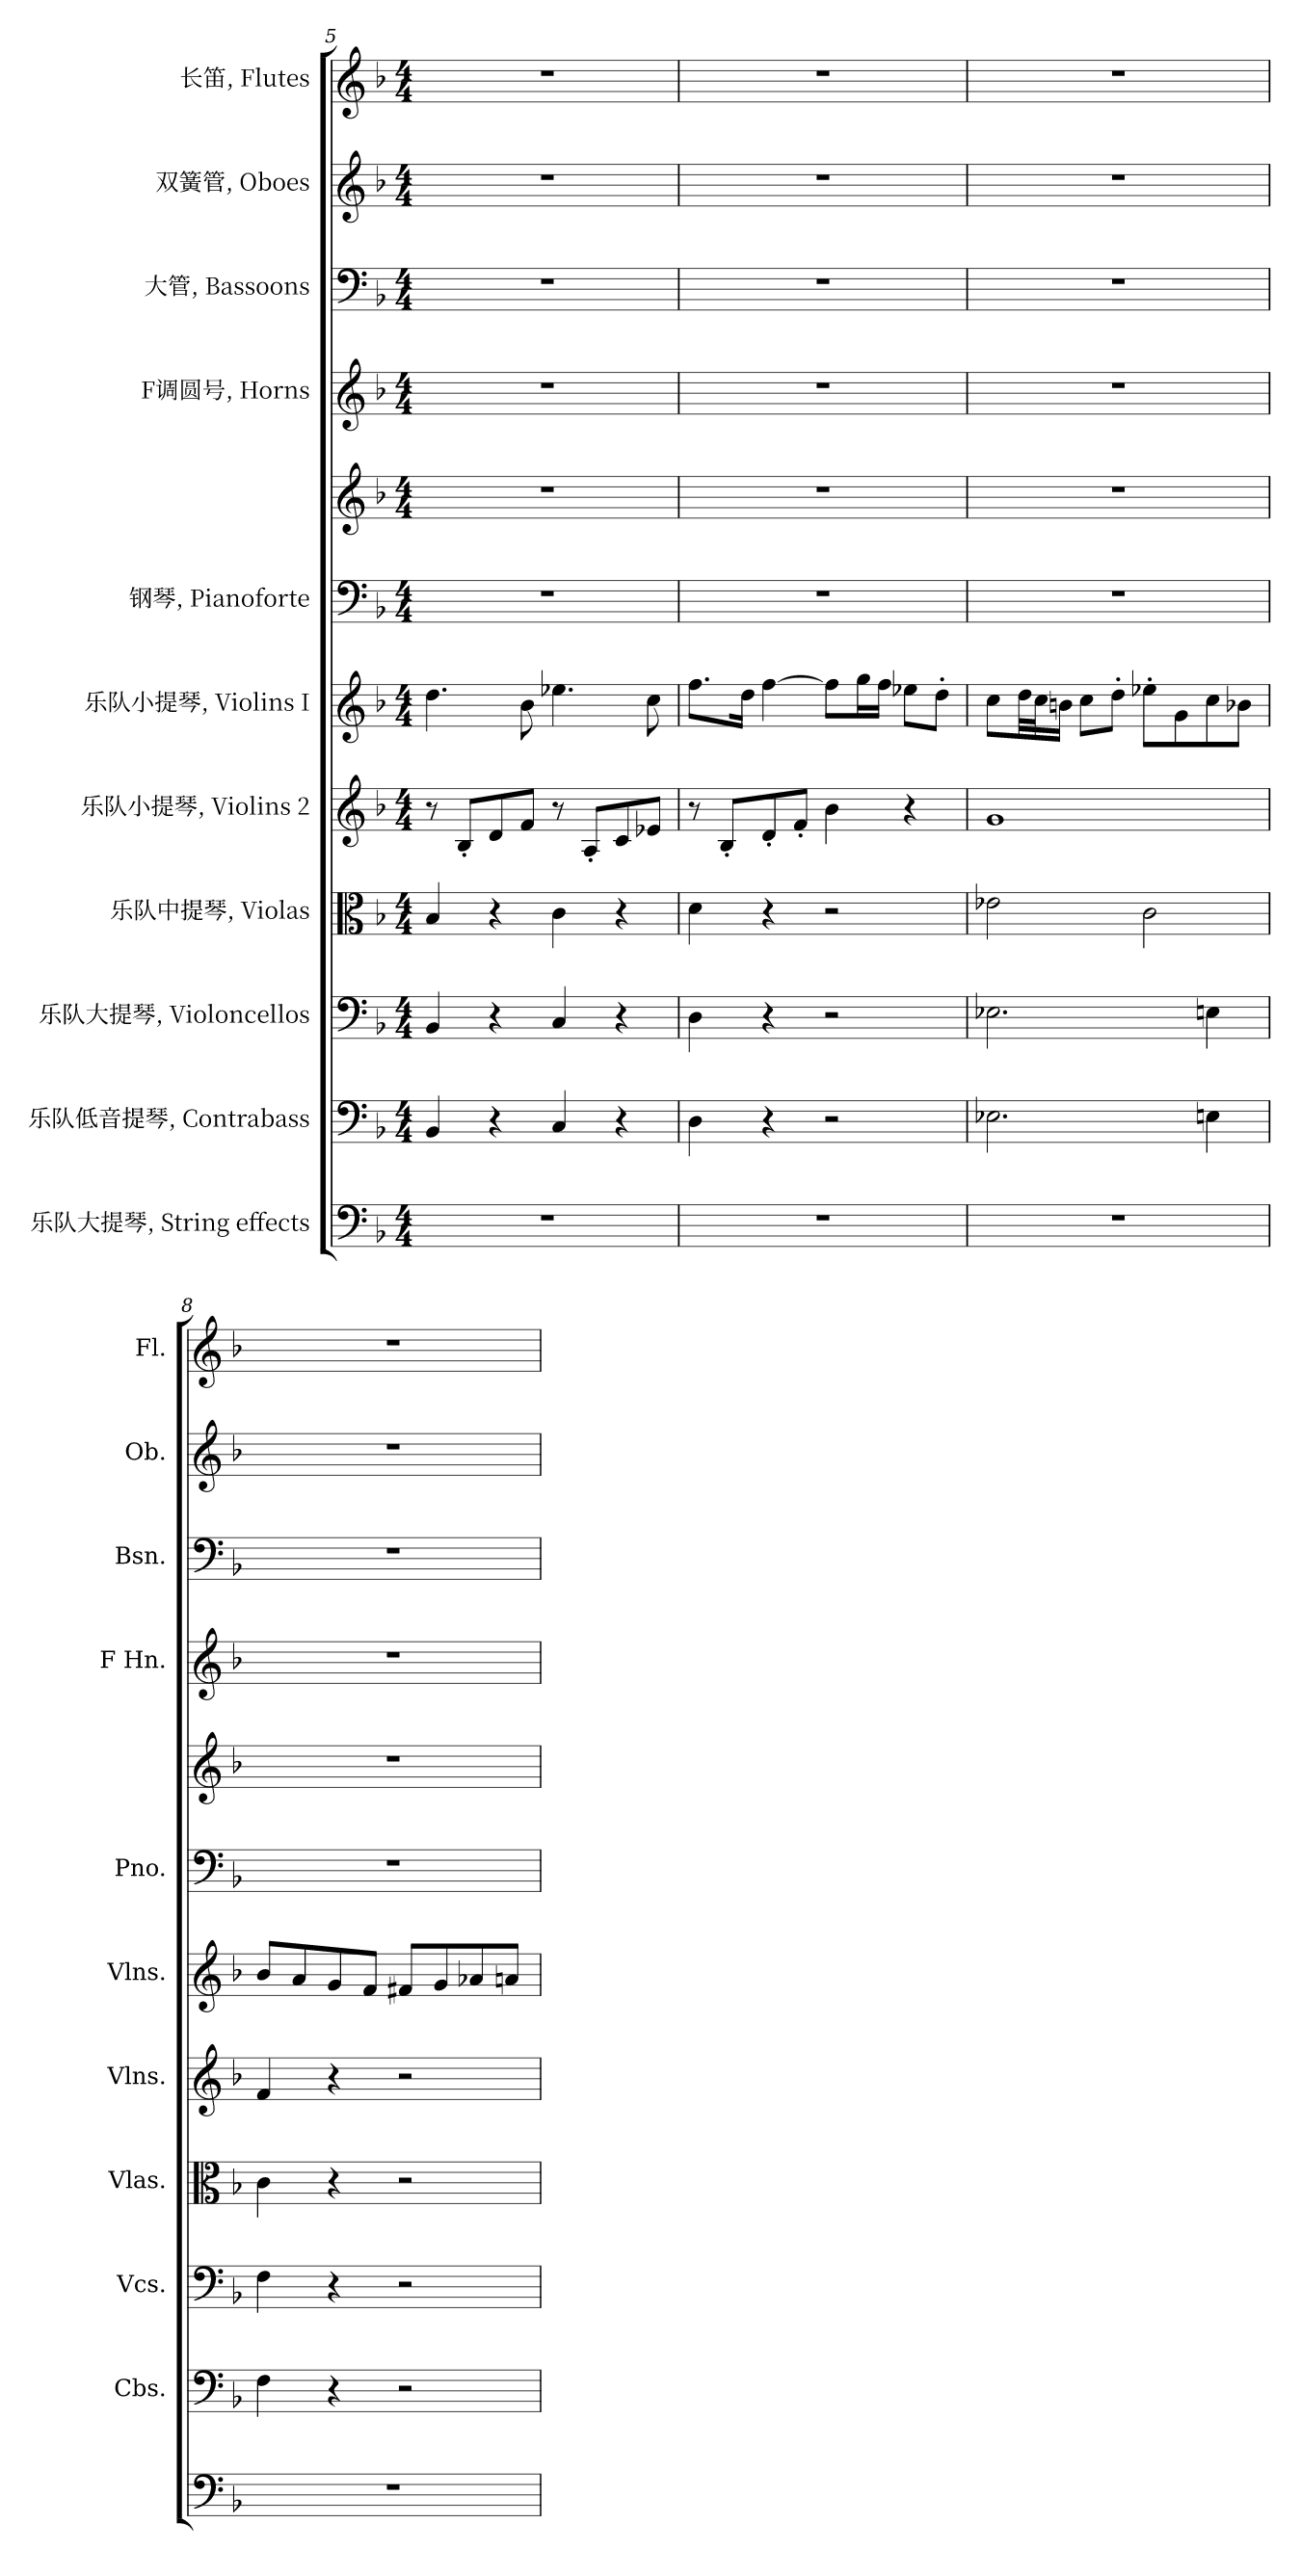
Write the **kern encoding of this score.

**kern	**kern	**kern	**kern	**kern	**kern	**kern	**kern	**kern	**kern	**kern	**kern
*part11	*part10	*part9	*part8	*part7	*part6	*part5	*part5	*part4	*part3	*part2	*part1
*staff12	*staff11	*staff10	*staff9	*staff8	*staff7	*staff6	*staff5	*staff4	*staff3	*staff2	*staff1
*I"乐队大提琴, String effects	*I"乐队低音提琴, Contrabass	*I"乐队大提琴, Violoncellos	*I"乐队中提琴, Violas	*I"乐队小提琴, Violins 2	*I"乐队小提琴, Violins I	*I"钢琴, Pianoforte	*	*I"F调圆号, Horns	*I"大管, Bassoons	*I"双簧管, Oboes	*I"长笛, Flutes
*	*I'Cbs.	*I'Vcs.	*I'Vlas.	*I'Vlns.	*I'Vlns.	*I'Pno.	*	*I'F Hn.	*I'Bsn.	*I'Ob.	*I'Fl.
!!LO:PB:g=z
*clefF4	*clefF4	*clefF4	*clefC3	*clefG2	*clefG2	*clefF4	*clefG2	*clefG2	*clefF4	*clefG2	*clefG2
*	*ITrd7c12	*	*	*	*	*	*	*ITrd4c7	*	*	*
*k[b-]	*k[b-]	*k[b-]	*k[b-]	*k[b-]	*k[b-]	*k[b-]	*k[b-]	*k[b-e-]	*k[b-]	*k[b-]	*k[b-]
*M4/4	*M4/4	*M4/4	*M4/4	*M4/4	*M4/4	*M4/4	*M4/4	*M4/4	*M4/4	*M4/4	*M4/4
=5	=5	=5	=5	=5	=5	=5	=5	=5	=5	=5	=5
1r	4BBB-/	4BB-/	4B-/	8r	4.dd\	1r	1r	1r	1r	1r	1r
.	.	.	.	8B-'/L	.	.	.	.	.	.	.
.	4r	4r	4r	8d/	.	.	.	.	.	.	.
.	.	.	.	8f/J	8b-\	.	.	.	.	.	.
.	4CC/	4C/	4c\	8r	4.ee-X\	.	.	.	.	.	.
.	.	.	.	8A'/L	.	.	.	.	.	.	.
.	4r	4r	4r	8c/	.	.	.	.	.	.	.
.	.	.	.	8e-X/J	8cc\	.	.	.	.	.	.
=6	=6	=6	=6	=6	=6	=6	=6	=6	=6	=6	=6
1r	4DD\	4D\	4d\	8r	8.ff\L	1r	1r	1r	1r	1r	1r
.	.	.	.	8B-'/L	.	.	.	.	.	.	.
.	.	.	.	.	16dd\Jk	.	.	.	.	.	.
.	4r	4r	4r	8d'/	[4ff\	.	.	.	.	.	.
.	.	.	.	8f'/J	.	.	.	.	.	.	.
.	2r	2r	2r	4b-\	8ff\L]	.	.	.	.	.	.
.	.	.	.	.	16gg\L	.	.	.	.	.	.
.	.	.	.	.	16ff\JJ	.	.	.	.	.	.
.	.	.	.	4r	8ee-X\L	.	.	.	.	.	.
.	.	.	.	.	8dd'\J	.	.	.	.	.	.
=7	=7	=7	=7	=7	=7	=7	=7	=7	=7	=7	=7
1r	2.EE-X\	2.E-X\	2e-X\	1g	8cc\L	1r	1r	1r	1r	1r	1r
.	.	.	.	.	32dd\LL	.	.	.	.	.	.
.	.	.	.	.	32cc\J	.	.	.	.	.	.
.	.	.	.	.	16bn\JJ	.	.	.	.	.	.
.	.	.	.	.	8cc\L	.	.	.	.	.	.
.	.	.	.	.	8dd'\J	.	.	.	.	.	.
.	.	.	2c\	.	8ee-X'\L	.	.	.	.	.	.
.	.	.	.	.	8g\	.	.	.	.	.	.
.	4EEn\	4En\	.	.	8cc\	.	.	.	.	.	.
.	.	.	.	.	8b-X\J	.	.	.	.	.	.
!!LO:PB:g=z
=8	=8	=8	=8	=8	=8	=8	=8	=8	=8	=8	=8
1r	4FF\	4F\	4c\	4f/	8b-/L	1r	1r	1r	1r	1r	1r
.	.	.	.	.	8a/	.	.	.	.	.	.
.	4r	4r	4r	4r	8g/	.	.	.	.	.	.
.	.	.	.	.	8f/J	.	.	.	.	.	.
.	2r	2r	2r	2r	8f#X/L	.	.	.	.	.	.
.	.	.	.	.	8g/	.	.	.	.	.	.
.	.	.	.	.	8a-X/	.	.	.	.	.	.
.	.	.	.	.	8an/J	.	.	.	.	.	.
=	=	=	=	=	=	=	=	=	=	=	=
*-	*-	*-	*-	*-	*-	*-	*-	*-	*-	*-	*-
